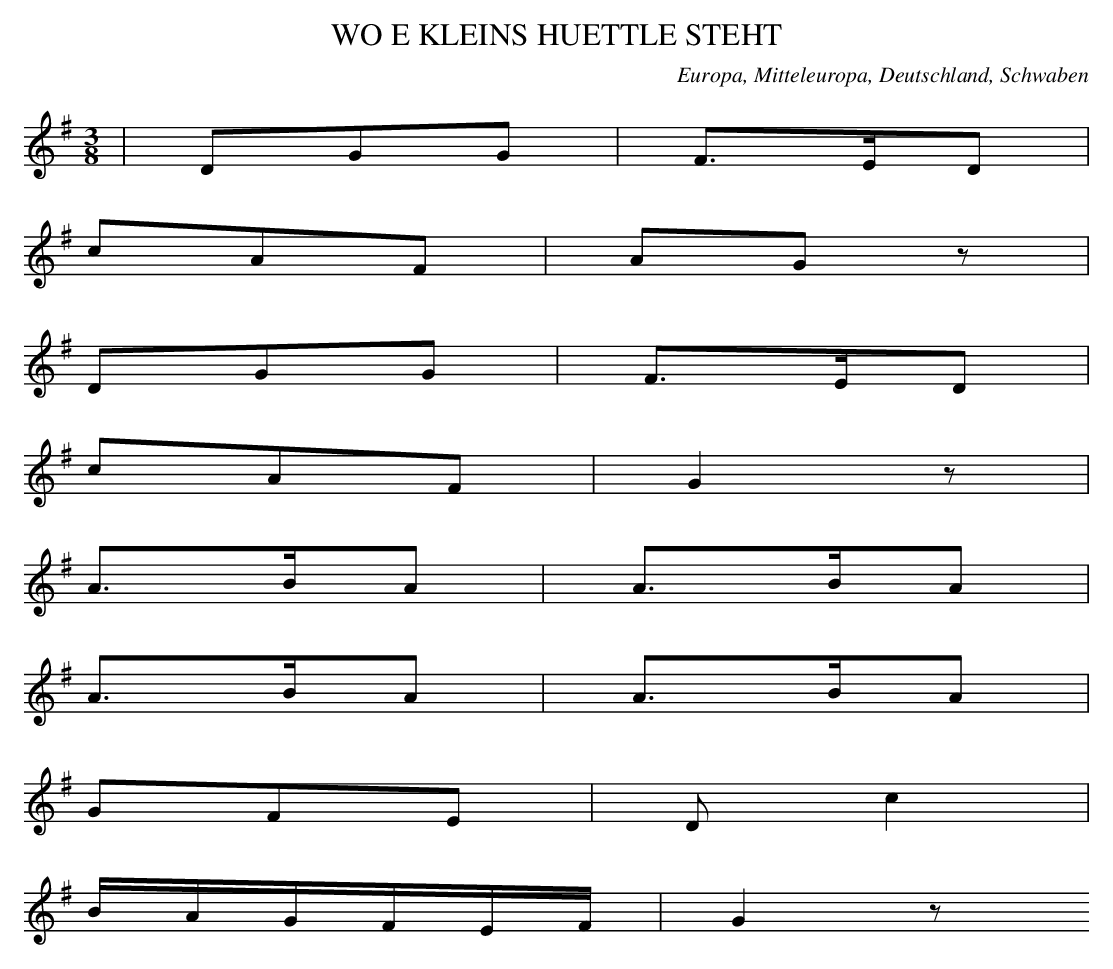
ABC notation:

X:1
T: WO E KLEINS HUETTLE STEHT
O: Europa, Mitteleuropa, Deutschland, Schwaben
M: 3/8
L: 1/16
K: G
 | D2G2G2 | F3ED2 |
c2A2F2 | A2G2z2 |
D2G2G2 | F3ED2 |
c2A2F2 | G4z2 |
A3BA2 | A3BA2 |
A3BA2 | A3BA2 |
G2F2E2 | D2c4 |
BAGFEF | G4z2
